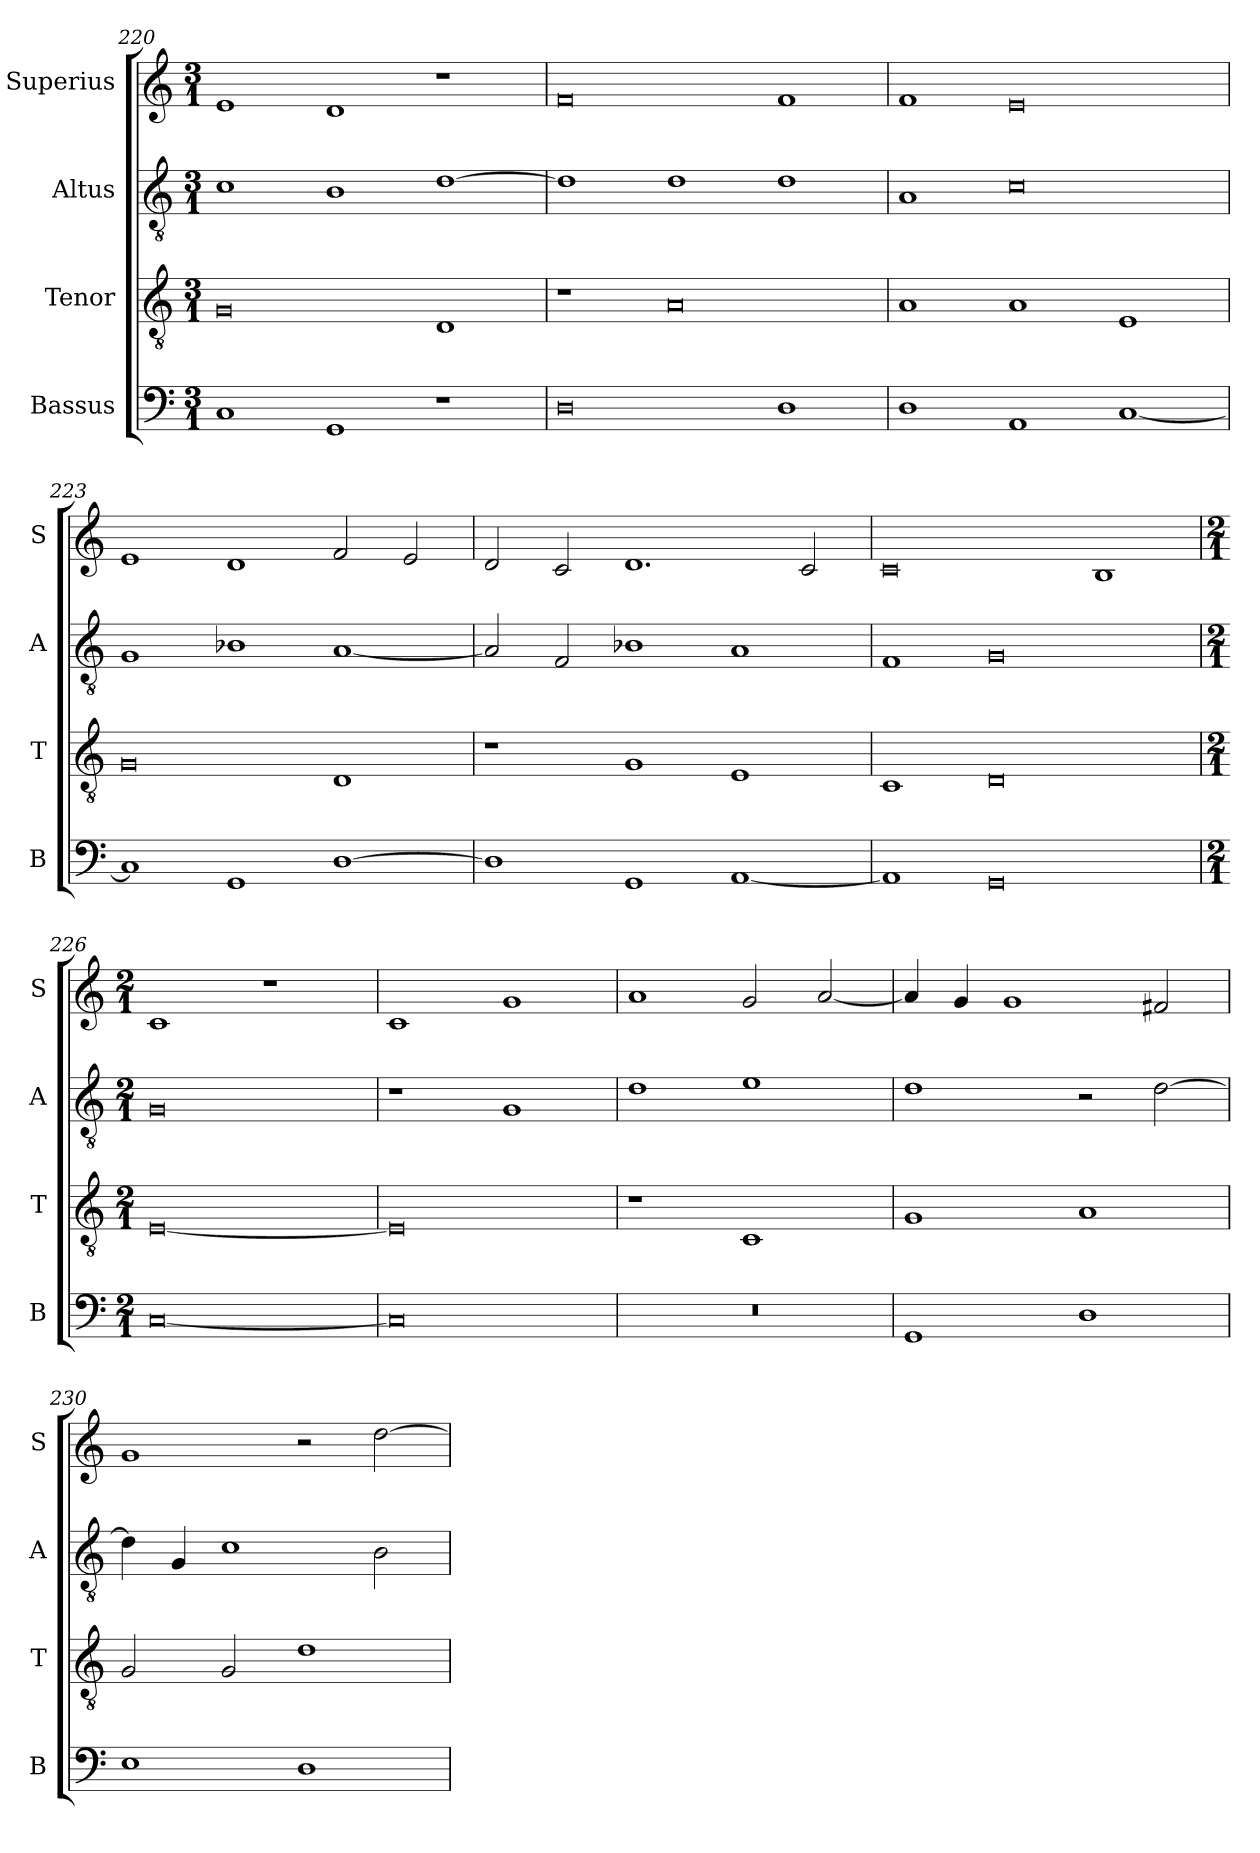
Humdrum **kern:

**kern	**kern	**kern	**kern
*part4	*part3	*part2	*part1
*staff4	*staff3	*staff2	*staff1
*I"Bassus	*I"Tenor	*I"Altus	*I"Superius
*I'B	*I'T	*I'A	*I'S
*clefF4	*clefGv2	*clefGv2	*clefG2
*k[]	*k[]	*k[]	*k[]
*C:	*C:	*C:	*C:
*M3/1	*M3/1	*M3/1	*M3/1
=220	=220	=220	=220
1C	0G	1c	1e
1GG	.	1B	1d
1r	1D	[1d	1r
=221	=221	=221	=221
0D	1r	1d]	0f
.	0A	1d	.
1D	.	1d	1f
=222	=222	=222	=222
1D	1A	1A	1f
1AA	1A	0c	0e
[1C	1E	.	.
=223	=223	=223	=223
1C]	0G	1G	1e
1GG	.	1B-X	1d
[1D	1D	[1A	2f
.	.	.	2e
=224	=224	=224	=224
1D]	1r	2A]	2d
.	.	2F	2c
1GG	1G	1B-X	1.d
[1AA	1E	1A	.
.	.	.	2c
=225	=225	=225	=225
1AA]	1C	1F	0c
0GG	0D	0G	.
.	.	.	1B
=226	=226	=226	=226
*M2/1	*M2/1	*M2/1	*M2/1
[0C	[0E	0G	1c
.	.	.	1r
=227	=227	=227	=227
0C]	0E]	1r	1c
.	.	1G	1g
=228	=228	=228	=228
0r	1r	1d	1a
.	1C	1e	2g
.	.	.	[2a
=229	=229	=229	=229
1GG	1G	1d	4a]
.	.	.	4g
.	.	.	1g
1D	1A	2r	.
.	.	[2d	2f#X
=230	=230	=230	=230
1E	2G	4d]	1g
.	.	4G	.
.	2G	1c	.
1D	1d	.	2r
.	.	2B	[2dd
=	=	=	=
*-	*-	*-	*-
